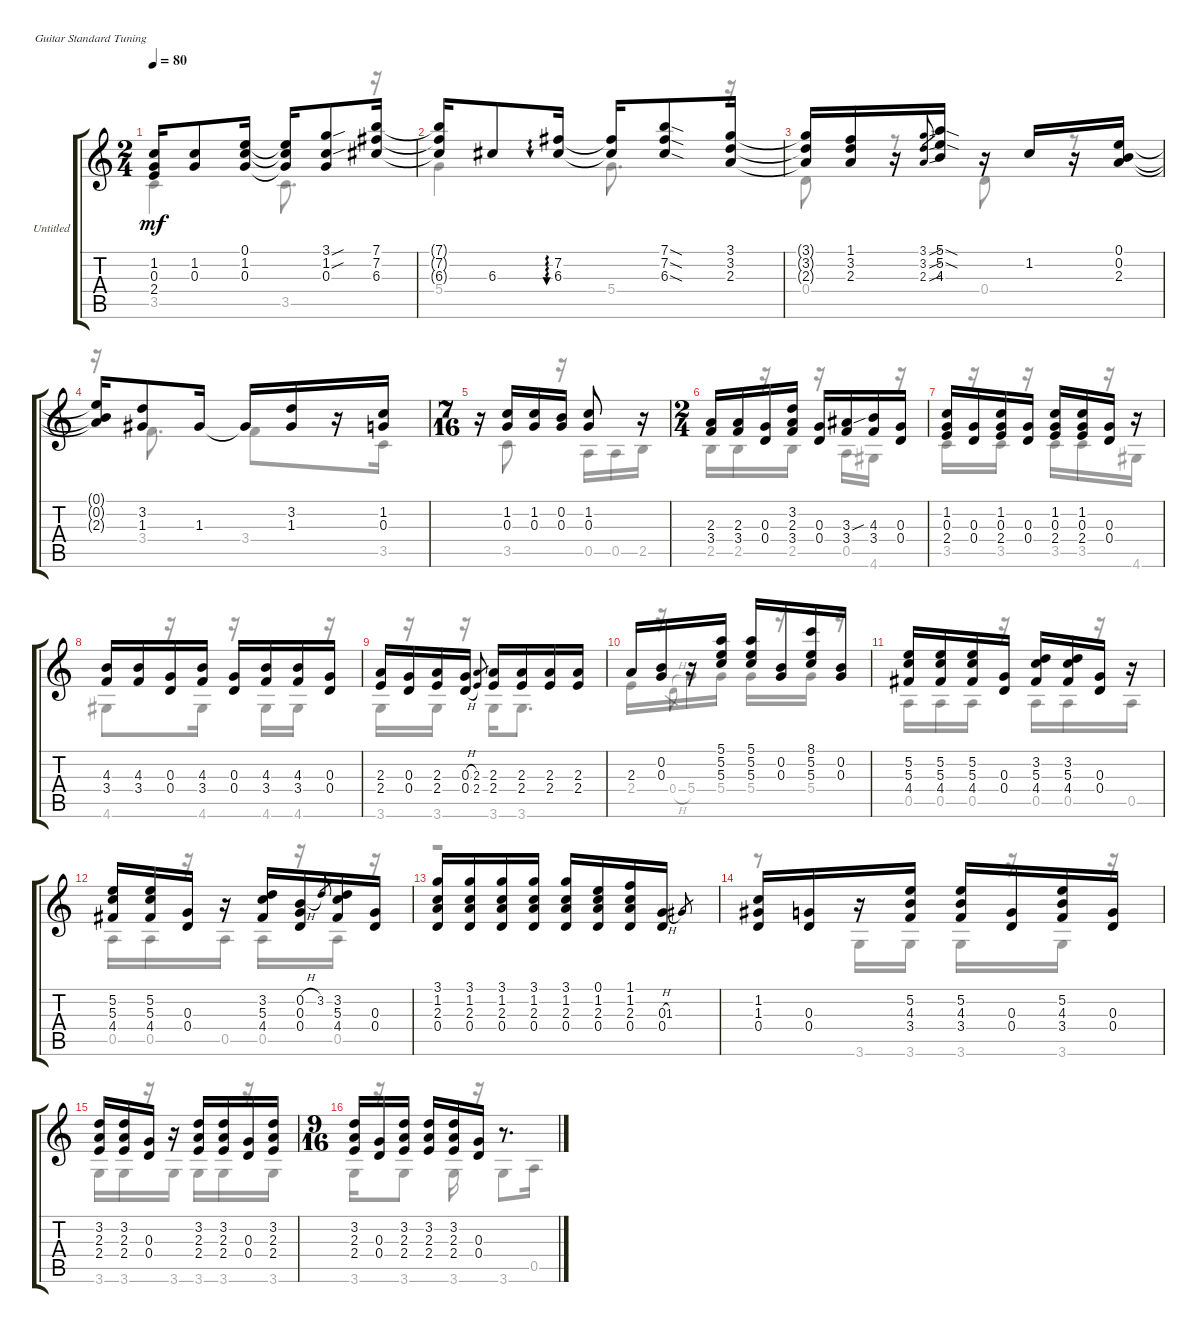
\bracketExtendMode groupsimilarinstruments
\firstSystemTrackNameOrientation horizontal
\otherSystemsTrackNameOrientation horizontal
\track ("Untitled" "Untitled") {instrument acousticguitarnylon}
\staff {score tabs}
\tuning (E4 B3 G3 D3 A2 E2)
\voice
\ts (2 4)
\tempo 80
\clef g2
\ks aminor
(1.2{t} 0.3{t} 2.4{t}).16{dy mf} (1.2 0.3).8 (0.1 1.2 0.3).16 (0.1{t} 1.2{t} 0.3{t}).16 (3.1{sou} 1.2{sou} 0.3).8 (7.1 7.2 6.3).16 |
(7.1{t} 7.2{t} 6.3{t}).16 6.3.8 (7.2 6.3).16{au 0} (7.2{t} 6.3{t}).16 (7.1{sod} 7.2{sod} 6.3{sod}).8 (3.1 3.2 2.3).16 |
(3.1{t} 3.2{t} 2.3{t}).16 (1.1 3.2 2.3).16 r.16 (3.1{sou} 3.2{sou} 2.3{sou}).8{gr} (5.1{sod} 5.2{sod} 4.3).16 r.16 1.2.16 r.16 (0.1 0.2 2.3).16 |
(0.1{t} 0.2{t} 2.3{t}).16 (3.2 1.3).8 1.3.16 1.3{t}.16 (3.2 1.3).16 r.16 (1.2 0.3).16 |
\ts (7 16)
r.16 (1.2 0.3).16 (1.2 0.3).16 (0.2 0.3).16 (1.2 0.3).8 r.16 |
\ts (2 4)
(2.3 3.4).16 (2.3 3.4).16 (0.3 0.4).16 (3.2 2.3 3.4).16 (0.3 0.4).16 (3.3{sou} 3.4).16 (4.3 3.4).16 (0.3 0.4).16 |
(1.2 0.3 2.4).16 (0.3 0.4).16 (1.2 0.3 2.4).16 (0.3 0.4).16 (1.2 0.3 2.4).16 (1.2 0.3 2.4).16 (0.3 0.4).16 r.16 |
(4.3 3.4).16 (4.3 3.4).16 (0.3 0.4).16 (4.3 3.4).16 (0.3 0.4).16 (4.3 3.4).16 (4.3 3.4).16 (0.3 0.4).16 |
(2.3 2.4).16 (0.3 0.4).16 (2.3 2.4).16 (0.3{h} 0.4{h}).16 (2.3 2.4).8{gr} (2.3 2.4).16 (2.3 2.4).16 (2.3 2.4).16 (2.3 2.4).16 |
2.3.16 (0.2 0.3).16 r.16 (5.1 5.2 5.3).16 (5.1 5.2 5.3).16 (0.2 0.3).16 (8.1 5.2 5.3).16 (0.2 0.3).16 |
(5.2 5.3 4.4).16 (5.2 5.3 4.4).16 (5.2 5.3 4.4).16 (0.3 0.4).16 (3.2 5.3 4.4).16 (3.2 5.3 4.4).16 (0.3 0.4).16 r.16 |
(5.2 5.3 4.4).16 (5.2 5.3 4.4).16 (0.3 0.4).16 r.16 (3.2 5.3 4.4).16 (0.2{h} 0.3 0.4).16 3.2.8{gr} (3.2 5.3 4.4).16 (0.3 0.4).16 |
(3.1 1.2 2.3 0.4).16 (3.1 1.2 2.3 0.4).16 (3.1 1.2 2.3 0.4).16 (3.1 1.2 2.3 0.4).16 (3.1 1.2 2.3 0.4).16 (0.1 1.2 2.3 0.4).16 (1.1 1.2 2.3 0.4).16 (0.3{h} 0.4).16 1.3.8{gr} |
(1.2 1.3 0.4).16 (0.3 0.4).16 r.16 (5.2 4.3 3.4).16 (5.2 4.3 3.4).16 (0.3 0.4).16 (5.2 4.3 3.4).16 (0.3 0.4).16 |
(3.2 2.3 2.4).16 (3.2 2.3 2.4).16 (0.3 0.4).16 r.16 (3.2 2.3 2.4).16 (3.2 2.3 2.4).16 (0.3 0.4).16 (3.2 2.3 2.4).16 |
\ts (9 16)
(3.2 2.3 2.4).16 (0.3 0.4).16 (3.2 2.3 2.4).16 (3.2 2.3 2.4).16 (3.2 2.3 2.4).16 (0.3 0.4).16 r.8{d}
\voice
\clef g2
\ottava regular
\simile none
\ks aminor
3.5.4{dy mf} 3.5.8{d} r.16 |
5.4.4 5.4.8{d} r.16 |
0.4.8 r.8 0.4.8 r.8 |
r.16 3.4.8{d} 3.4.8 r.16 3.5.16 |
r.16 3.5.8 r.16 0.5.16 0.5.16 2.5.16 |
2.5.16 2.5.16 r.16 2.5.16 r.16 0.5.16 4.6.16 r.16 |
3.5.16 r.16 3.5.16 r.16 3.5.16 3.5.16 r.16 4.6.16 |
4.6.8 r.16 4.6.16 r.16 4.6.16 4.6.16 r.16 |
3.6.16 r.16 3.6.16 r.16 3.6.16 3.6.8{d} |
2.4.16 r.16 0.4{h}.8{gr} 5.4.16 5.4.16 5.4.16 r.16 5.4.16 r.16 |
0.5.16 0.5.16 0.5.16 r.16 0.5.16 0.5.16 r.16 0.5.16 |
0.5.16 0.5.16 r.16 0.5.16 0.5.16 r.16 0.5.16 r.16 |
r.2 |
r.8 3.6.16 3.6.16 3.6.16 r.16 3.6.16 r.16 |
3.6.16 3.6.16 r.16 3.6.16 3.6.16 3.6.16 r.16 3.6.16 |
3.6.16 r.16 3.6.8 3.6.16 r.16 3.6.8 0.5.16
